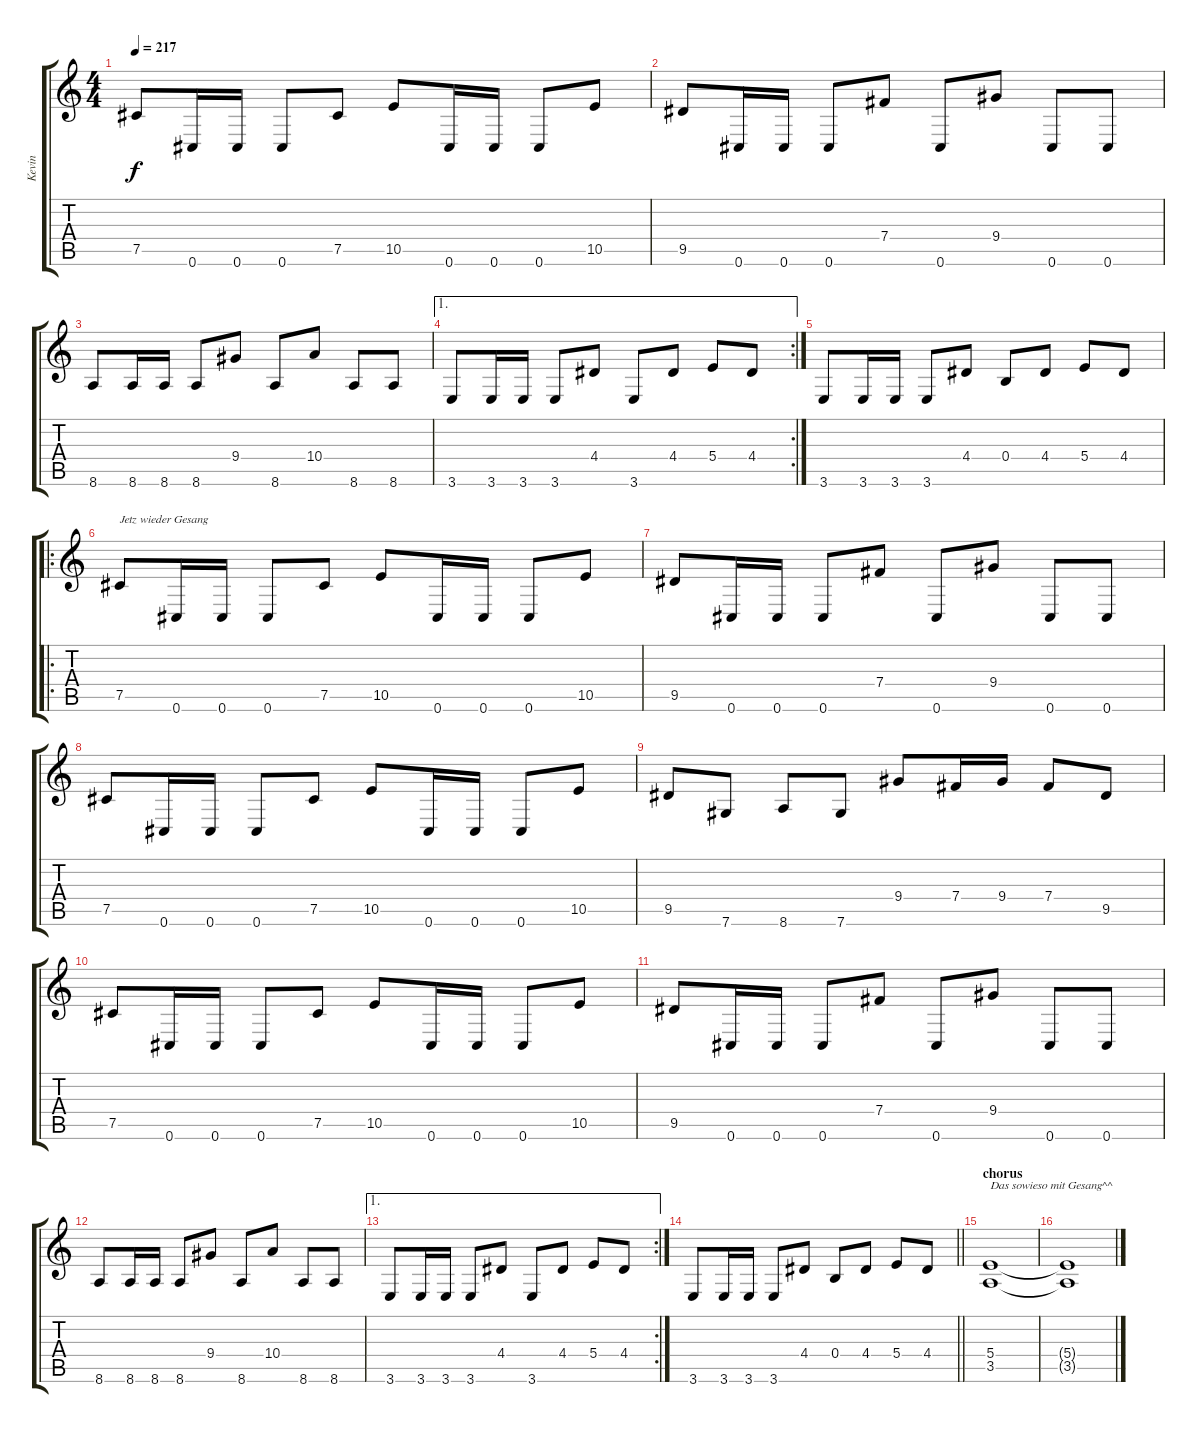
\track ("Kevin" "Kevin") {instrument distortionguitar}
\staff {score tabs}
\tuning (Db4 Ab3 E3 B2 Gb2 Db2) {hide}
\ts (4 4)
\tempo 217
\clef g2
\ks c
7.5.8{dy f} 0.6.16 0.6.16 0.6.8 7.5.8 10.5.8 0.6.16 0.6.16 0.6.8 10.5.8 |
9.5.8 0.6.16 0.6.16 0.6.8 7.4.8 0.6.8 9.4.8 0.6.8 0.6.8 |
8.6.8 8.6.16 8.6.16 8.6.8 9.4.8 8.6.8 10.4.8 8.6.8 8.6.8 |
\ae 1
\rc 2
3.6.8 3.6.16 3.6.16 3.6.8 4.4.8 3.6.8 4.4.8 5.4.8 4.4.8 |
3.6.8 3.6.16 3.6.16 3.6.8 4.4.8 0.4.8 4.4.8 5.4.8 4.4.8 |
\ro
7.5.8{txt "Jetz wieder Gesang" balance 0} 0.6.16 0.6.16 0.6.8 7.5.8 10.5.8 0.6.16 0.6.16 0.6.8 10.5.8 |
9.5.8 0.6.16 0.6.16 0.6.8 7.4.8 0.6.8 9.4.8 0.6.8 0.6.8 |
7.5.8 0.6.16 0.6.16 0.6.8 7.5.8 10.5.8 0.6.16 0.6.16 0.6.8 10.5.8 |
9.5.8 7.6.8 8.6.8 7.6.8 9.4.8 7.4.16 9.4.16 7.4.8 9.5.8 |
7.5.8 0.6.16 0.6.16 0.6.8 7.5.8 10.5.8 0.6.16 0.6.16 0.6.8 10.5.8 |
9.5.8 0.6.16 0.6.16 0.6.8 7.4.8 0.6.8 9.4.8 0.6.8 0.6.8 |
8.6.8 8.6.16 8.6.16 8.6.8 9.4.8 8.6.8 10.4.8 8.6.8 8.6.8 |
\ae 1
\rc 2
3.6.8 3.6.16 3.6.16 3.6.8 4.4.8 3.6.8 4.4.8 5.4.8 4.4.8 |
\barLineRight lightlight
3.6.8 3.6.16 3.6.16 3.6.8 4.4.8 0.4.8 4.4.8 5.4.8 4.4.8 |
\section ("" "chorus")
(5.4 3.5).1{txt "Das sowieso mit Gesang^^"} |
(5.4{t} 3.5{t}).1
